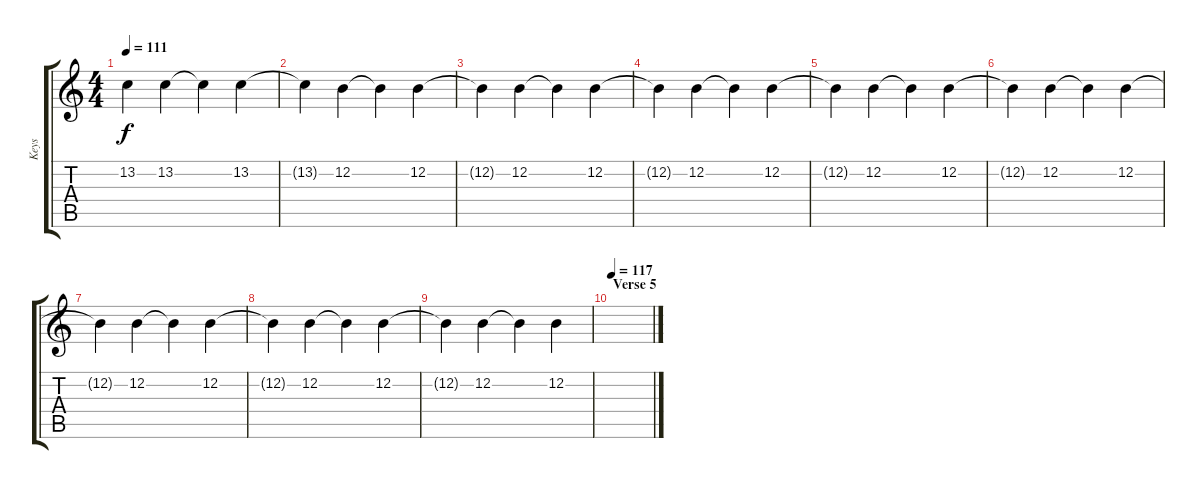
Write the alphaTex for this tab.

\track ("Keys" "Keys") {instrument electricgrandpiano}
\staff {score tabs}
\tuning (E4 B3 G3 D3 A2 D2) {hide}
\ts (4 4)
\tempo 111
\clef g2
\ks c
13.2{t}.4{dy f} 13.2.4 13.2{t}.4 13.2.4 |
13.2{t}.4 12.2.4 12.2{t}.4 12.2.4 |
12.2{t}.4 12.2.4 12.2{t}.4 12.2.4 |
12.2{t}.4 12.2.4 12.2{t}.4 12.2.4 |
12.2{t}.4 12.2.4 12.2{t}.4 12.2.4 |
12.2{t}.4 12.2.4 12.2{t}.4 12.2.4 |
12.2{t}.4 12.2.4 12.2{t}.4 12.2.4 |
12.2{t}.4 12.2.4 12.2{t}.4 12.2.4 |
12.2{t}.4 12.2.4 12.2{t}.4 12.2.4 |
\section ("" "Verse 5")
\tempo 117
